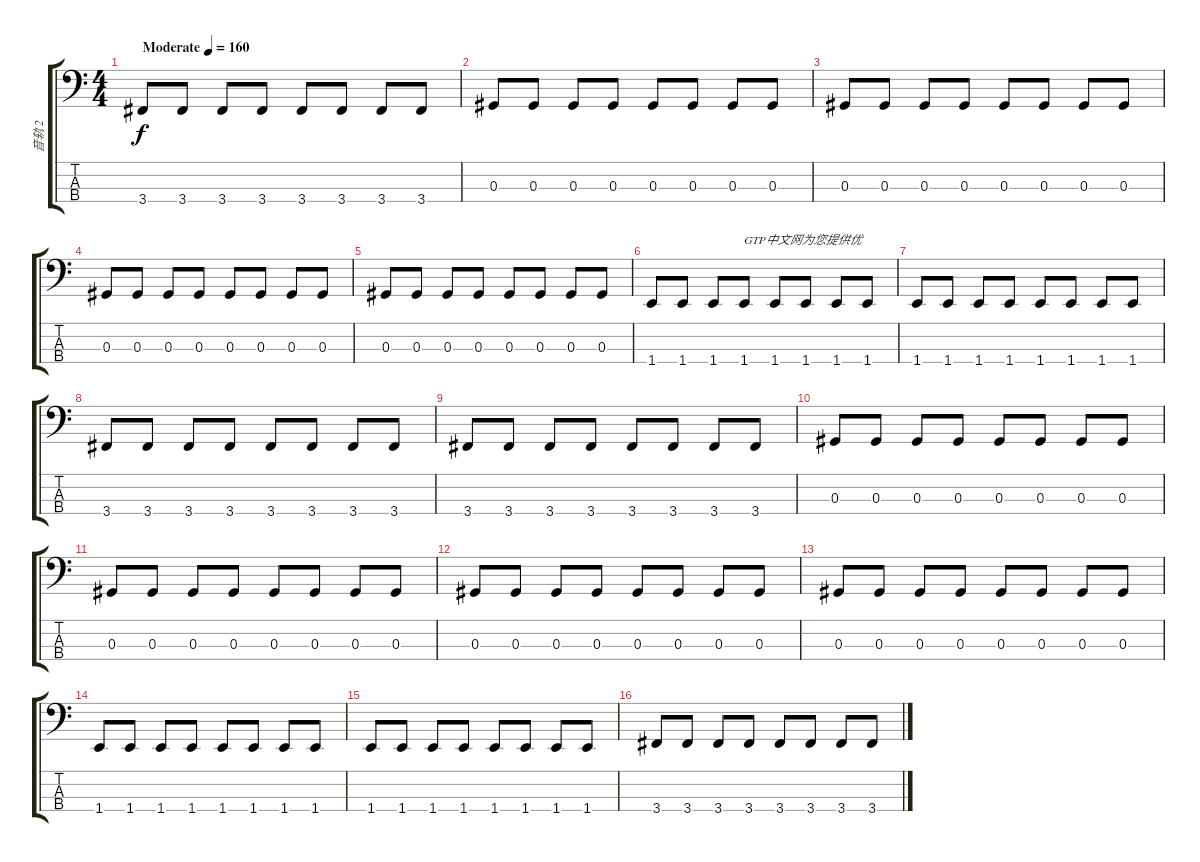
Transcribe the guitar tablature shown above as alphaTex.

\track ("音轨 2" "音轨 2") {instrument electricbassfinger}
\staff {score tabs}
\tuning (Gb2 Db2 Ab1 Eb1) {hide}
\ts (4 4)
\tempo (160 "Moderate")
\clef f4
\ks c
3.4.8{dy f instrument electricbassfinger} 3.4.8 3.4.8 3.4.8 3.4.8 3.4.8 3.4.8 3.4.8 |
0.3.8 0.3.8 0.3.8 0.3.8 0.3.8 0.3.8 0.3.8 0.3.8 |
0.3.8 0.3.8 0.3.8 0.3.8 0.3.8 0.3.8 0.3.8 0.3.8 |
0.3.8 0.3.8 0.3.8 0.3.8 0.3.8 0.3.8 0.3.8 0.3.8 |
0.3.8 0.3.8 0.3.8 0.3.8 0.3.8 0.3.8 0.3.8 0.3.8 |
1.4.8 1.4.8 1.4.8 1.4.8{txt "GTP中文网为您提供优"} 1.4.8 1.4.8 1.4.8 1.4.8 |
1.4.8 1.4.8 1.4.8 1.4.8 1.4.8 1.4.8 1.4.8 1.4.8 |
3.4.8 3.4.8 3.4.8 3.4.8 3.4.8 3.4.8 3.4.8 3.4.8 |
3.4.8 3.4.8 3.4.8 3.4.8 3.4.8 3.4.8 3.4.8 3.4.8 |
0.3.8 0.3.8 0.3.8 0.3.8 0.3.8 0.3.8 0.3.8 0.3.8 |
0.3.8 0.3.8 0.3.8 0.3.8 0.3.8 0.3.8 0.3.8 0.3.8 |
0.3.8 0.3.8 0.3.8 0.3.8 0.3.8 0.3.8 0.3.8 0.3.8 |
0.3.8 0.3.8 0.3.8 0.3.8 0.3.8 0.3.8 0.3.8 0.3.8 |
1.4.8 1.4.8 1.4.8 1.4.8 1.4.8 1.4.8 1.4.8 1.4.8 |
1.4.8 1.4.8 1.4.8 1.4.8 1.4.8 1.4.8 1.4.8 1.4.8 |
3.4.8 3.4.8 3.4.8 3.4.8 3.4.8 3.4.8 3.4.8 3.4.8
